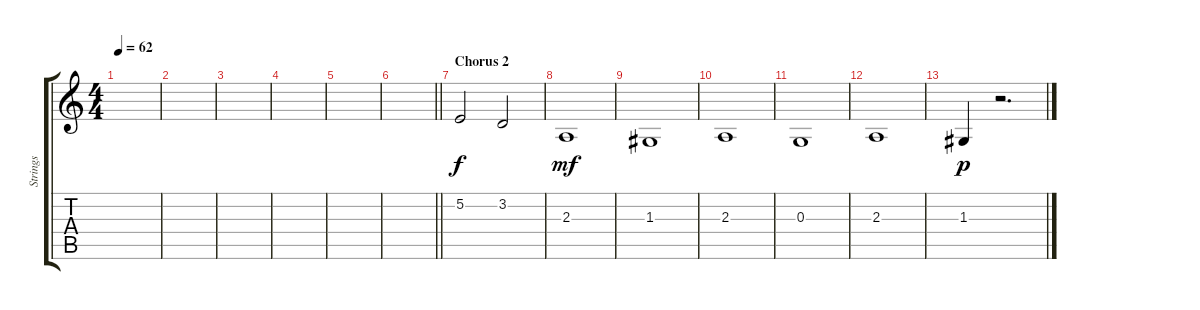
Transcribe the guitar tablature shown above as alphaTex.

\track ("Strings" "Strings") {instrument stringensemble2}
\staff {score tabs}
\tuning (E4 B3 G3 D3 A2 C2) {hide}
\ts (4 4)
\tempo 62
\clef g2
\ks c
|
|
|
|
|
\barLineRight lightlight
|
\section ("" "Chorus 2")
5.2.2{volume 12} 3.2.2 |
2.3.1{dy mf} |
1.3.1 |
2.3.1 |
0.3.1 |
2.3.1 |
1.3.4{dy p} r.2{d}
